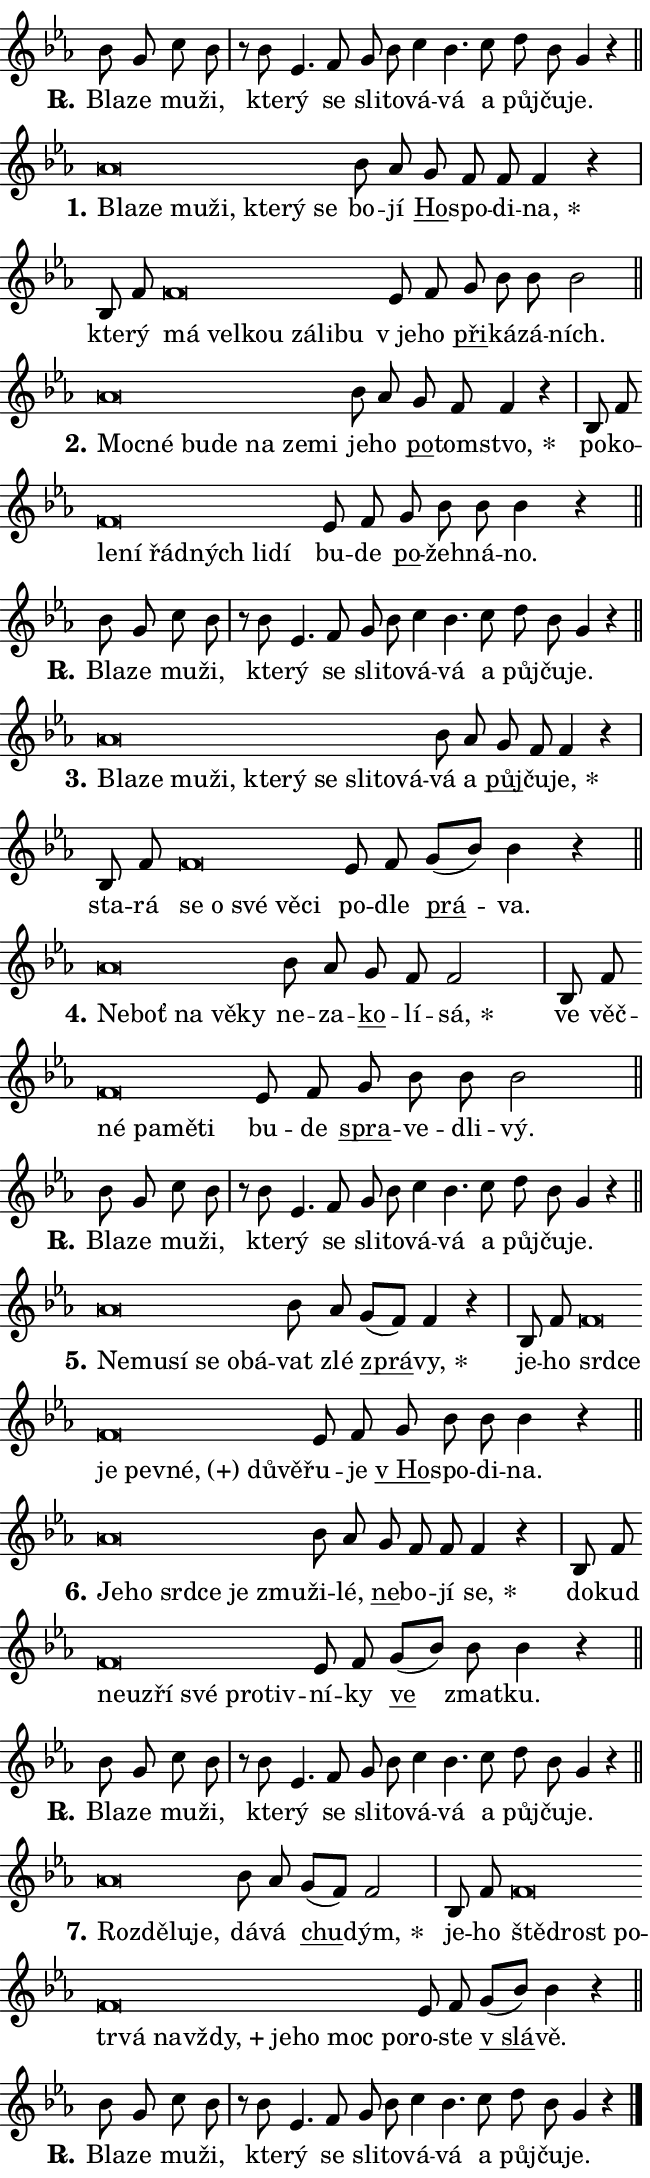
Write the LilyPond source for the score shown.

\version "2.24.0"
\header { tagline = "" }
\paper {
  indent = 0\cm
  top-margin = 0\cm
  right-margin = 0.13\cm % to fit lyric hyphens
  bottom-margin = 0\cm
  left-margin = 0\cm
  paper-width = 11\cm
  page-breaking = #ly:one-page-breaking
  system-system-spacing.basic-distance = #11
  score-system-spacing.basic-distance = #11
  ragged-last = ##f
}


%% Author: Thomas Morley
%% https://lists.gnu.org/archive/html/lilypond-user/2020-05/msg00002.html
#(define (line-position grob)
"Returns position of @var[grob} in current system:
   @code{'start}, if at first time-step
   @code{'end}, if at last time-step
   @code{'middle} otherwise
"
  (let* ((col (ly:item-get-column grob))
         (ln (ly:grob-object col 'left-neighbor))
         (rn (ly:grob-object col 'right-neighbor))
         (col-to-check-left (if (ly:grob? ln) ln col))
         (col-to-check-right (if (ly:grob? rn) rn col))
         (break-dir-left
           (and
             (ly:grob-property col-to-check-left 'non-musical #f)
             (ly:item-break-dir col-to-check-left)))
         (break-dir-right
           (and
             (ly:grob-property col-to-check-right 'non-musical #f)
             (ly:item-break-dir col-to-check-right))))
        (cond ((eqv? 1 break-dir-left) 'start)
              ((eqv? -1 break-dir-right) 'end)
              (else 'middle))))

#(define (tranparent-at-line-position vctor)
  (lambda (grob)
  "Relying on @code{line-position} select the relevant enry from @var{vctor}.
Used to determine transparency,"
    (case (line-position grob)
      ((end) (not (vector-ref vctor 0)))
      ((middle) (not (vector-ref vctor 1)))
      ((start) (not (vector-ref vctor 2))))))

noteHeadBreakVisibility =
#(define-music-function (break-visibility)(vector?)
"Makes @code{NoteHead}s transparent relying on @var{break-visibility}"
#{
  \override NoteHead.transparent =
    #(tranparent-at-line-position break-visibility)
#})

#(define delete-ledgers-for-transparent-note-heads
  (lambda (grob)
    "Reads whether a @code{NoteHead} is transparent.
If so this @code{NoteHead} is removed from @code{'note-heads} from
@var{grob}, which is supposed to be @code{LedgerLineSpanner}.
As a result ledgers are not printed for this @code{NoteHead}"
    (let* ((nhds-array (ly:grob-object grob 'note-heads))
           (nhds-list
             (if (ly:grob-array? nhds-array)
                 (ly:grob-array->list nhds-array)
                 '()))
           ;; Relies on the transparent-property being done before
           ;; Staff.LedgerLineSpanner.after-line-breaking is executed.
           ;; This is fragile ...
           (to-keep
             (remove
               (lambda (nhd)
                 (ly:grob-property nhd 'transparent #f))
               nhds-list)))
      ;; TODO find a better method to iterate over grob-arrays, similiar
      ;; to filter/remove etc for lists
      ;; For now rebuilt from scratch
      (set! (ly:grob-object grob 'note-heads)  '())
      (for-each
        (lambda (nhd)
          (ly:pointer-group-interface::add-grob grob 'note-heads nhd))
        to-keep))))

squashNotes = {
  \override NoteHead.X-extent = #'(-0.2 . 0.2)
  \override NoteHead.Y-extent = #'(-0.75 . 0)
  \override NoteHead.stencil =
    #(lambda (grob)
       (let ((pos (ly:grob-property grob 'staff-position)))
         (begin
           (if (< pos -7) (display "ERROR: Lower brevis then expected\n") (display ""))
           (if (<= pos -6) ly:text-interface::print ly:note-head::print))))
}
unSquashNotes = {
  \revert NoteHead.X-extent
  \revert NoteHead.Y-extent
  \revert NoteHead.stencil
}

hideNotes = \noteHeadBreakVisibility #begin-of-line-visible
unHideNotes = \noteHeadBreakVisibility #all-visible

% work-around for resetting accidentals
% https://lilypond.org/doc/v2.23/Documentation/notation/displaying-rhythms#unmetered-music
cadenzaMeasure = {
  \cadenzaOff
  \partial 1024 s1024
  \cadenzaOn
}

#(define-markup-command (accent layout props text) (markup?)
  "Underline accented syllable"
  (interpret-markup layout props
    #{\markup \override #'(offset . 4.3) \underline { #text }#}))

responsum = \markup \concat {
  "R" \hspace #-1.05 \path #0.1 #'((moveto 0 0.07) (lineto 0.9 0.8)) \hspace #0.05 "."
}

spaceSize = #0.6828661417322834 % exact space size for TeX Gyre Schola

\layout {
  \context {
    \Staff
    \remove "Time_signature_engraver"
    \override LedgerLineSpanner.after-line-breaking = #delete-ledgers-for-transparent-note-heads
  }
  \context {
    \Lyrics {
      \override LyricSpace.minimum-distance = \spaceSize
      \override LyricText.font-name = #"TeX Gyre Schola"
      \override LyricText.font-size = 1
      \override StanzaNumber.font-name = #"TeX Gyre Schola Bold"
      \override StanzaNumber.font-size = 1
    }
  }
  \context {
    \Score 
    \override NoteHead.text =
      #(lambda (grob) 
        (let ((pos (ly:grob-property grob 'staff-position)))
          #{\markup {
            \combine
              \halign #-0.55 \raise #(if (= pos -6) 0 0.5) \override #'(thickness . 2) \draw-line #'(3.2 . 0)
              \musicglyph "noteheads.sM1"
          }#}))
  }
}

% magnetic-lyrics.ily
%
%   written by
%     Jean Abou Samra <jean@abou-samra.fr>
%     Werner Lemberg <wl@gnu.org>
%
%   adapted by
%     Jiri Hon <jiri.hon@gmail.com>
%
% Version 2022-Apr-15

% https://www.mail-archive.com/lilypond-user@gnu.org/msg149350.html

#(define (Left_hyphen_pointer_engraver context)
   "Collect syllable-hyphen-syllable occurrences in lyrics and store
them in properties.  This engraver only looks to the left.  For
example, if the lyrics input is @code{foo -- bar}, it does the
following.

@itemize @bullet
@item
Set the @code{text} property of the @code{LyricHyphen} grob between
@q{foo} and @q{bar} to @code{foo}.

@item
Set the @code{left-hyphen} property of the @code{LyricText} grob with
text @q{foo} to the @code{LyricHyphen} grob between @q{foo} and
@q{bar}.
@end itemize

Use this auxiliary engraver in combination with the
@code{lyric-@/text::@/apply-@/magnetic-@/offset!} hook."
   (let ((hyphen #f)
         (text #f))
     (make-engraver
      (acknowledgers
       ((lyric-syllable-interface engraver grob source-engraver)
        (set! text grob)))
      (end-acknowledgers
       ((lyric-hyphen-interface engraver grob source-engraver)
        ;(when (not (grob::has-interface grob 'lyric-space-interface))
          (set! hyphen grob)));)
      ((stop-translation-timestep engraver)
       (when (and text hyphen)
         (ly:grob-set-object! text 'left-hyphen hyphen))
       (set! text #f)
       (set! hyphen #f)))))

#(define (lyric-text::apply-magnetic-offset! grob)
   "If the space between two syllables is less than the value in
property @code{LyricText@/.details@/.squash-threshold}, move the right
syllable to the left so that it gets concatenated with the left
syllable.

Use this function as a hook for
@code{LyricText@/.after-@/line-@/breaking} if the
@code{Left_@/hyphen_@/pointer_@/engraver} is active."
   (let ((hyphen (ly:grob-object grob 'left-hyphen #f)))
     (when hyphen
       (let ((left-text (ly:spanner-bound hyphen LEFT)))
         (when (grob::has-interface left-text 'lyric-syllable-interface)
           (let* ((common (ly:grob-common-refpoint grob left-text X))
                  (this-x-ext (ly:grob-extent grob common X))
                  (left-x-ext
                   (begin
                     ;; Trigger magnetism for left-text.
                     (ly:grob-property left-text 'after-line-breaking)
                     (ly:grob-extent left-text common X)))
                  ;; `delta` is the gap width between two syllables.
                  (delta (- (interval-start this-x-ext)
                            (interval-end left-x-ext)))
                  (details (ly:grob-property grob 'details))
                  (threshold (assoc-get 'squash-threshold details 0.2)))
             (when (< delta threshold)
               (let* (;; We have to manipulate the input text so that
                      ;; ligatures crossing syllable boundaries are not
                      ;; disabled.  For languages based on the Latin
                      ;; script this is essentially a beautification.
                      ;; However, for non-Western scripts it can be a
                      ;; necessity.
                      (lt (ly:grob-property left-text 'text))
                      (rt (ly:grob-property grob 'text))
                      (is-space (grob::has-interface hyphen 'lyric-space-interface))
                      (space (if is-space " " ""))
                      (extra-delta (if is-space spaceSize 0))
                      ;; Append new syllable.
                      (ltrt-space (if (and (string? lt) (string? rt))
                                (string-append lt space rt)
                                (make-concat-markup (list lt space rt))))
                      ;; Right-align `ltrt` to the right side.
                      (ltrt-space-markup (grob-interpret-markup
                               grob
                               (make-translate-markup
                                (cons (interval-length this-x-ext) 0)
                                (make-right-align-markup ltrt-space)))))
                 (begin
                   ;; Don't print `left-text`.
                   (ly:grob-set-property! left-text 'stencil #f)
                   ;; Set text and stencil (which holds all collected
                   ;; syllables so far) and shift it to the left.
                   (ly:grob-set-property! grob 'text ltrt-space)
                   (ly:grob-set-property! grob 'stencil ltrt-space-markup)
                   (ly:grob-translate-axis! grob (- (- delta extra-delta)) X))))))))))


#(define (lyric-hyphen::displace-bounds-first grob)
   ;; Make very sure this callback isn't triggered too early.
   (let ((left (ly:spanner-bound grob LEFT))
         (right (ly:spanner-bound grob RIGHT)))
     (ly:grob-property left 'after-line-breaking)
     (ly:grob-property right 'after-line-breaking)
     (ly:lyric-hyphen::print grob)))

squashThreshold = #0.4

\layout {
  \context {
    \Lyrics
    \consists #Left_hyphen_pointer_engraver
    \override LyricText.after-line-breaking =
      #lyric-text::apply-magnetic-offset!
    \override LyricHyphen.stencil = #lyric-hyphen::displace-bounds-first
    \override LyricText.details.squash-threshold = \squashThreshold
    \override LyricHyphen.minimum-distance = 0
    \override LyricHyphen.minimum-length = \squashThreshold
  }
}

squashText = \override LyricText.details.squash-threshold = 9999
unSquashText = \override LyricText.details.squash-threshold = \squashThreshold

leftText = \override LyricText.self-alignment-X = #LEFT
unLeftText = \revert LyricText.self-alignment-X

starOffset = #(lambda (grob) 
                (let ((x_offset (ly:self-alignment-interface::aligned-on-x-parent grob)))
                  (if (= x_offset 0) 0 (+ x_offset 1.2))))

star = #(define-music-function (syllable)(string?)
"Append star separator at the end of a syllable"
#{
  \once \override LyricText.X-offset = #starOffset
  \lyricmode { \markup {
    #syllable
    \override #'((font-name . "TeX Gyre Schola Bold")) \hspace #0.2 \lower #0.65 \larger "*"
  } }
#})

starAccent = #(define-music-function (syllable)(string?)
"Append star separator at the end of a syllable and make accent"
#{
  \once \override LyricText.X-offset = #starOffset
  \lyricmode { \markup {
    \accent #syllable
    \override #'((font-name . "TeX Gyre Schola Bold")) \hspace #0.2 \lower #0.65 \larger "*"
  } }
#})

breath = #(define-music-function (syllable)(string?)
"Append breathing indicator at the end of a syllable"
#{
  \lyricmode { \markup { #syllable "+" } }
#})

optionalBreath = #(define-music-function (syllable)(string?)
"Append optional breathing indicator at the end of a syllable"
#{
  \lyricmode { \markup { #syllable "(+)" } }
#})


\score {
    <<
        \new Voice = "melody" { \cadenzaOn \key es \major \relative { bes'8 g c bes \cadenzaMeasure \bar "|" r bes es,4. f8 \bar "" g bes \bar "" c4 bes4. c8 \bar "" d bes g4 r \cadenzaMeasure \bar "||" \break } }
        \new Lyrics \lyricsto "melody" { \lyricmode { \set stanza = \responsum
Bla -- ze mu -- ži, kte -- rý se sli -- to -- vá -- vá a půj -- ču -- je. } }
    >>
    \layout {}
}

\score {
    <<
        \new Voice = "melody" { \cadenzaOn \key es \major \relative { \squashNotes as'\breve*1/16 \hideNotes \breve*1/16 \bar "" \breve*1/16 \bar "" \breve*1/16 \bar "" \breve*1/16 \bar "" \breve*1/16 \breve*1/16 \bar "" \unHideNotes \unSquashNotes bes8 as \bar "" g f f f4 r \cadenzaMeasure \bar "|" bes,8 f' \bar "" \squashNotes f\breve*1/16 \hideNotes \breve*1/16 \bar "" \breve*1/16 \bar "" \breve*1/16 \bar "" \breve*1/16 \breve*1/16 \bar "" \unHideNotes \unSquashNotes es8 f \bar "" g bes bes bes2 \cadenzaMeasure \bar "||" \break } }
        \new Lyrics \lyricsto "melody" { \lyricmode { \set stanza = "1."
\leftText Bla -- \squashText ze mu -- ži, kte -- rý se \unLeftText \unSquashText bo -- jí \markup \accent Ho -- spo -- di -- \star na, kte -- rý \leftText má \squashText vel -- kou zá -- li -- bu \unLeftText \unSquashText "v je" -- ho \markup \accent při -- ká -- zá -- ních. } }
    >>
    \layout {}
}

\score {
    <<
        \new Voice = "melody" { \cadenzaOn \key es \major \relative { \squashNotes as'\breve*1/16 \hideNotes \breve*1/16 \bar "" \breve*1/16 \bar "" \breve*1/16 \bar "" \breve*1/16 \bar "" \breve*1/16 \breve*1/16 \bar "" \unHideNotes \unSquashNotes bes8 as \bar "" g f f4 r \cadenzaMeasure \bar "|" bes,8 f' \bar "" \squashNotes f\breve*1/16 \hideNotes \breve*1/16 \bar "" \breve*1/16 \bar "" \breve*1/16 \bar "" \breve*1/16 \breve*1/16 \bar "" \unHideNotes \unSquashNotes es8 f \bar "" g bes bes bes4 r \cadenzaMeasure \bar "||" \break } }
        \new Lyrics \lyricsto "melody" { \lyricmode { \set stanza = "2."
\leftText Moc -- \squashText né bu -- de na ze -- mi \unLeftText \unSquashText je -- ho \markup \accent po -- tom -- \star stvo, po -- ko -- \leftText le -- \squashText ní řád -- ných li -- dí \unLeftText \unSquashText bu -- de \markup \accent po -- žeh -- ná -- no. } }
    >>
    \layout {}
}

\score {
    <<
        \new Voice = "melody" { \cadenzaOn \key es \major \relative { bes'8 g c bes \cadenzaMeasure \bar "|" r bes es,4. f8 \bar "" g bes \bar "" c4 bes4. c8 \bar "" d bes g4 r \cadenzaMeasure \bar "||" \break } }
        \new Lyrics \lyricsto "melody" { \lyricmode { \set stanza = \responsum
Bla -- ze mu -- ži, kte -- rý se sli -- to -- vá -- vá a půj -- ču -- je. } }
    >>
    \layout {}
}

\score {
    <<
        \new Voice = "melody" { \cadenzaOn \key es \major \relative { \squashNotes as'\breve*1/16 \hideNotes \breve*1/16 \bar "" \breve*1/16 \bar "" \breve*1/16 \bar "" \breve*1/16 \bar "" \breve*1/16 \bar "" \breve*1/16 \bar "" \breve*1/16 \bar "" \breve*1/16 \breve*1/16 \bar "" \unHideNotes \unSquashNotes bes8 as \bar "" g f f4 r \cadenzaMeasure \bar "|" bes,8 f' \bar "" \squashNotes f\breve*1/16 \hideNotes \breve*1/16 \bar "" \breve*1/16 \bar "" \breve*1/16 \breve*1/16 \bar "" \unHideNotes \unSquashNotes es8 f \bar "" g[( bes)] bes4 r \cadenzaMeasure \bar "||" \break } }
        \new Lyrics \lyricsto "melody" { \lyricmode { \set stanza = "3."
\leftText Bla -- \squashText ze mu -- ži, kte -- rý se sli -- to -- vá -- \unLeftText \unSquashText vá a \markup \accent půj -- ču -- \star je, sta -- rá \leftText se \squashText o své vě -- ci \unLeftText \unSquashText po -- dle \markup \accent prá -- va. } }
    >>
    \layout {}
}

\score {
    <<
        \new Voice = "melody" { \cadenzaOn \key es \major \relative { \squashNotes as'\breve*1/16 \hideNotes \breve*1/16 \bar "" \breve*1/16 \bar "" \breve*1/16 \breve*1/16 \bar "" \unHideNotes \unSquashNotes bes8 as \bar "" g f f2 \cadenzaMeasure \bar "|" bes,8 f' \bar "" \squashNotes f\breve*1/16 \hideNotes \breve*1/16 \bar "" \breve*1/16 \breve*1/16 \bar "" \unHideNotes \unSquashNotes es8 f \bar "" g bes bes bes2 \cadenzaMeasure \bar "||" \break } }
        \new Lyrics \lyricsto "melody" { \lyricmode { \set stanza = "4."
\leftText Ne -- \squashText boť na vě -- ky \unLeftText \unSquashText ne -- za -- \markup \accent ko -- lí -- \star sá, ve věč -- \leftText né \squashText pa -- mě -- ti \unLeftText \unSquashText bu -- de \markup \accent spra -- ve -- dli -- vý. } }
    >>
    \layout {}
}

\score {
    <<
        \new Voice = "melody" { \cadenzaOn \key es \major \relative { bes'8 g c bes \cadenzaMeasure \bar "|" r bes es,4. f8 \bar "" g bes \bar "" c4 bes4. c8 \bar "" d bes g4 r \cadenzaMeasure \bar "||" \break } }
        \new Lyrics \lyricsto "melody" { \lyricmode { \set stanza = \responsum
Bla -- ze mu -- ži, kte -- rý se sli -- to -- vá -- vá a půj -- ču -- je. } }
    >>
    \layout {}
}

\score {
    <<
        \new Voice = "melody" { \cadenzaOn \key es \major \relative { \squashNotes as'\breve*1/16 \hideNotes \breve*1/16 \bar "" \breve*1/16 \bar "" \breve*1/16 \bar "" \breve*1/16 \breve*1/16 \bar "" \unHideNotes \unSquashNotes bes8 as \bar "" g[( f)] f4 r \cadenzaMeasure \bar "|" bes,8 f' \bar "" \squashNotes f\breve*1/16 \hideNotes \breve*1/16 \bar "" \breve*1/16 \bar "" \breve*1/16 \bar "" \breve*1/16 \bar "" \breve*1/16 \breve*1/16 \bar "" \unHideNotes \unSquashNotes es8 f \bar "" g bes bes bes4 r \cadenzaMeasure \bar "||" \break } }
        \new Lyrics \lyricsto "melody" { \lyricmode { \set stanza = "5."
\leftText Ne -- \squashText mu -- sí se o -- bá -- \unLeftText \unSquashText vat zlé \markup \accent zprá -- \star vy, je -- ho \leftText srd -- \squashText ce je pev -- \optionalBreath né, dů -- vě -- \unLeftText \unSquashText řu -- je \markup \accent "v Ho" -- spo -- di -- na. } }
    >>
    \layout {}
}

\score {
    <<
        \new Voice = "melody" { \cadenzaOn \key es \major \relative { \squashNotes as'\breve*1/16 \hideNotes \breve*1/16 \bar "" \breve*1/16 \bar "" \breve*1/16 \bar "" \breve*1/16 \breve*1/16 \bar "" \unHideNotes \unSquashNotes bes8 as \bar "" g f f f4 r \cadenzaMeasure \bar "|" bes,8 f' \bar "" \squashNotes f\breve*1/16 \hideNotes \breve*1/16 \bar "" \breve*1/16 \bar "" \breve*1/16 \bar "" \breve*1/16 \breve*1/16 \bar "" \unHideNotes \unSquashNotes es8 f \bar "" g[( bes)] bes bes4 r \cadenzaMeasure \bar "||" \break } }
        \new Lyrics \lyricsto "melody" { \lyricmode { \set stanza = "6."
\leftText Je -- \squashText ho srd -- ce je zmu -- \unLeftText \unSquashText ži -- lé, \markup \accent ne -- bo -- jí \star se, do -- kud \leftText ne -- \squashText u -- zří své pro -- tiv -- \unLeftText \unSquashText ní -- ky \markup \accent ve zmat -- ku. } }
    >>
    \layout {}
}

\score {
    <<
        \new Voice = "melody" { \cadenzaOn \key es \major \relative { bes'8 g c bes \cadenzaMeasure \bar "|" r bes es,4. f8 \bar "" g bes \bar "" c4 bes4. c8 \bar "" d bes g4 r \cadenzaMeasure \bar "||" \break } }
        \new Lyrics \lyricsto "melody" { \lyricmode { \set stanza = \responsum
Bla -- ze mu -- ži, kte -- rý se sli -- to -- vá -- vá a půj -- ču -- je. } }
    >>
    \layout {}
}

\score {
    <<
        \new Voice = "melody" { \cadenzaOn \key es \major \relative { \squashNotes as'\breve*1/16 \hideNotes \breve*1/16 \bar "" \breve*1/16 \breve*1/16 \bar "" \unHideNotes \unSquashNotes bes8 as \bar "" g[( f)] f2 \cadenzaMeasure \bar "|" bes,8 f' \bar "" \squashNotes f\breve*1/16 \hideNotes \breve*1/16 \bar "" \breve*1/16 \bar "" \breve*1/16 \bar "" \breve*1/16 \bar "" \breve*1/16 \bar "" \breve*1/16 \bar "" \breve*1/16 \bar "" \breve*1/16 \bar "" \breve*1/16 \breve*1/16 \bar "" \unHideNotes \unSquashNotes es8 f \bar "" g[( bes)] bes4 r \cadenzaMeasure \bar "||" \break } }
        \new Lyrics \lyricsto "melody" { \lyricmode { \set stanza = "7."
\leftText Roz -- \squashText dě -- lu -- je, \unLeftText \unSquashText dá -- vá \markup \accent chu -- \star dým, je -- ho \leftText ště -- \squashText drost po -- tr -- vá na -- \breath "vždy," je -- ho moc po -- \unLeftText \unSquashText ro -- ste \markup \accent "v slá" -- vě. } }
    >>
    \layout {}
}

\score {
    <<
        \new Voice = "melody" { \cadenzaOn \key es \major \relative { bes'8 g c bes \cadenzaMeasure \bar "|" r bes es,4. f8 \bar "" g bes \bar "" c4 bes4. c8 \bar "" d bes g4 r \cadenzaMeasure \bar "||" \break } \bar "|." }
        \new Lyrics \lyricsto "melody" { \lyricmode { \set stanza = \responsum
Bla -- ze mu -- ži, kte -- rý se sli -- to -- vá -- vá a půj -- ču -- je. } }
    >>
    \layout {}
}
